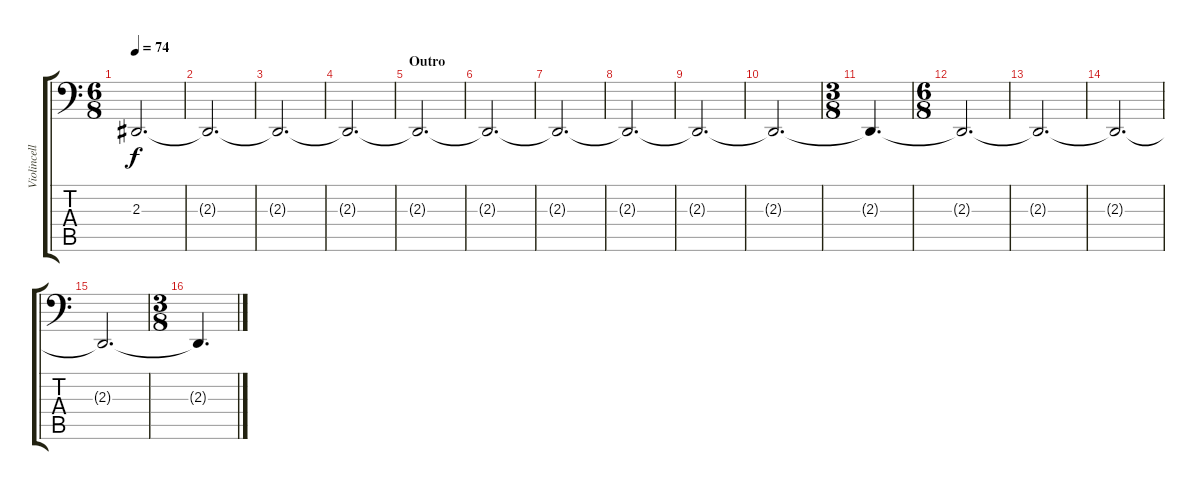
\track ("Violincello Section (SF Symphony)" "Violincell") {instrument stringensemble1}
\staff {score tabs}
\tuning (B2 Gb2 Db2 Ab1 Eb1 Bb0) {hide}
\ts (6 8)
\tempo 74
\clef f4
\ks c
2.3{t}.2{d dy f} |
2.3{t}.2{d} |
2.3{t}.2{d} |
2.3{t}.2{d} |
\section ("" "Outro")
2.3{t}.2{d} |
2.3{t}.2{d} |
2.3{t}.2{d} |
2.3{t}.2{d} |
2.3{t}.2{d} |
2.3{t}.2{d} |
\ts (3 8)
2.3{t}.4{d} |
\ts (6 8)
2.3{t}.2{d} |
2.3{t}.2{d} |
2.3{t}.2{d} |
2.3{t}.2{d} |
\ts (3 8)
2.3{t}.4{d}
